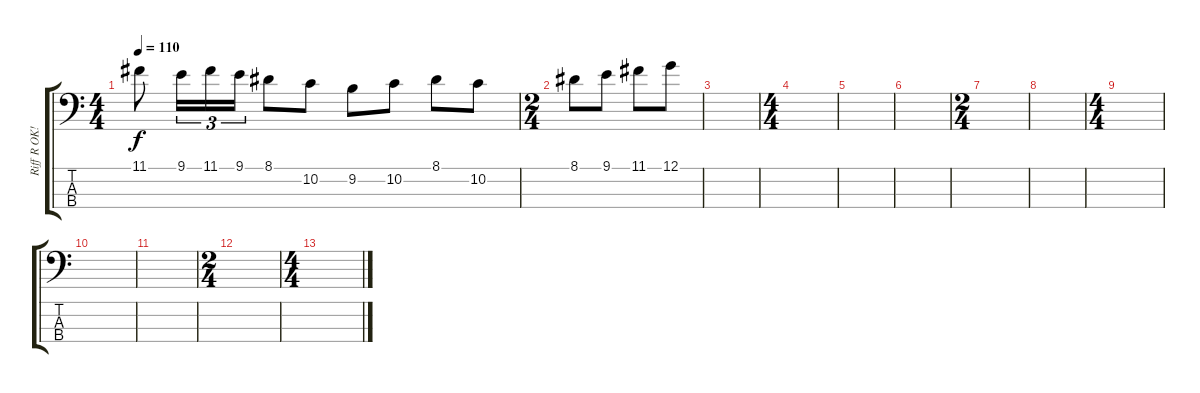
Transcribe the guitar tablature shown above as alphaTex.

\track ("Riff R OK!" "Riff R OK!") {instrument electricbassfinger}
\staff {score tabs}
\tuning (G2 D2 A1 E1) {hide}
\ts (4 4)
\tempo 110
\clef f4
\ks c
11.1.8{dy f} 9.1.16{tu (3 2)} 11.1.16{tu (3 2)} 9.1.16{tu (3 2)} 8.1.8 10.2.8 9.2.8 10.2.8 8.1.8 10.2.8 |
\ts (2 4)
8.1.8 9.1.8 11.1.8 12.1.8 |
|
\ts (4 4)
|
|
|
\ts (2 4)
|
|
\ts (4 4)
|
|
|
\ts (2 4)
|
\ts (4 4)
